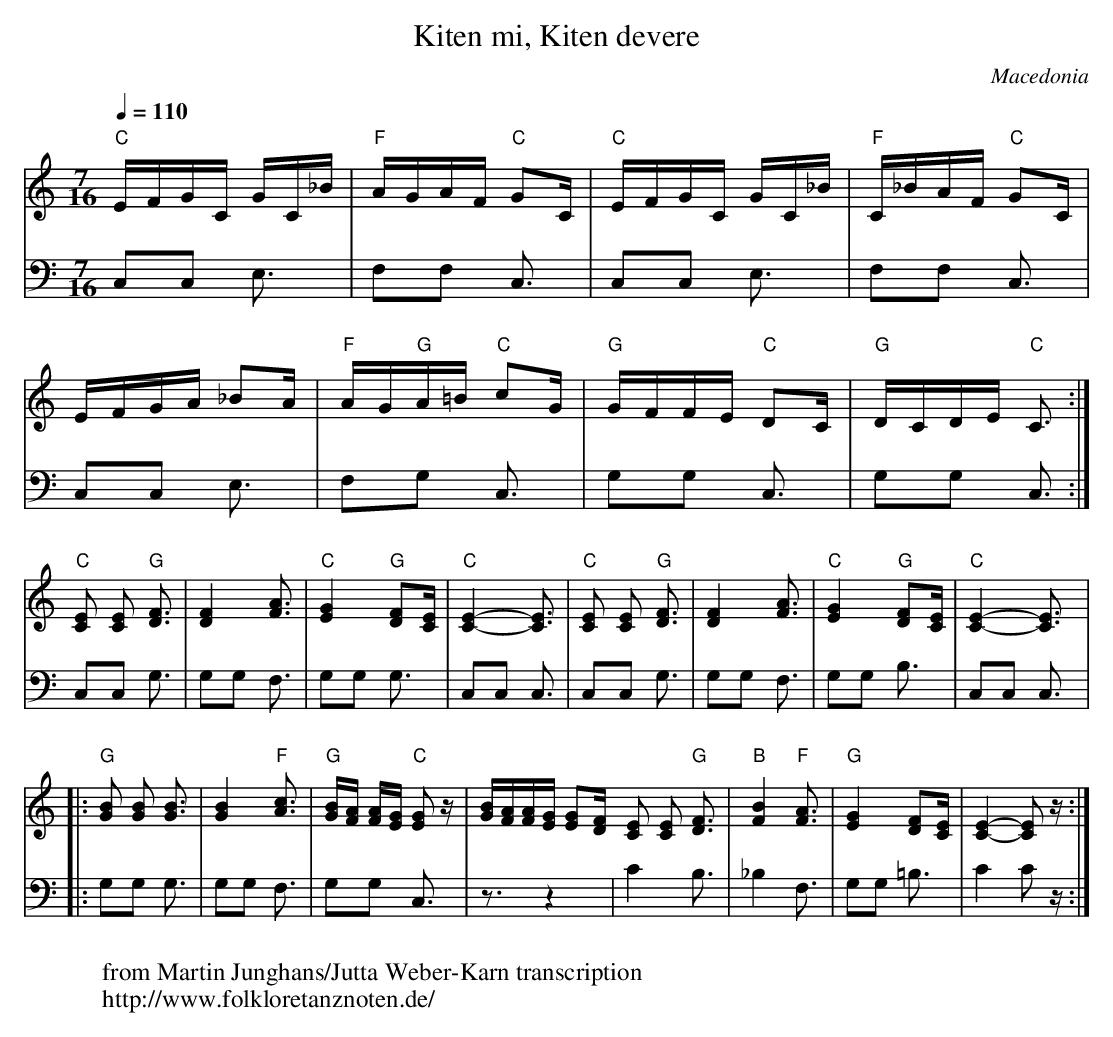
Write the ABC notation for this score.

X:1
T: Kiten mi, Kiten devere
O: Macedonia
W: from Martin Junghans/Jutta Weber-Karn transcription
W: http://www.folkloretanznoten.de/
M: 7/16
L: 1/16
Q:1/4=110
K:C
V:1
"C"EFGC GC_B|"F"AGAF "C"G2C|"C"EFGC GC_B|"F"C_BAF "C"G2C|
V:2
C,2C,2 E,3|F,2F,2 C,3|C,2C,2 E,3|F,2F,2 C,3|
V:1
EFGA _B2A|"F"AG"G"A=B  "C"c2G|"G"GFFE "C"D2C|"G"DCDE "C"C3:|
V:2
C,2C,2 E,3|F,2G,2 C,3|G,2G,2 C,3|G,2G,2 C,3:|
V:1
"C"[CE]2 [CE]2 "G"[DF]3|[DF]4 [FA]3|"C"[EG]4 "G"[DF]2[CE]|"C"[C-E-]4 [CE]3|\
V:2
C,2C,2 G,3|G,2G,2 F,3|G,2G,2 G,3|C,2C,2 C,3|\
V:1
"C"[CE]2 [CE]2 "G"[DF]3|[DF]4 [FA]3|"C"[EG]4 "G"[DF]2[CE]|"C"[C-E-]4 [CE]3|:
V:2
C,2C,2 G,3|G,2G,2 F,3|G,2G,2 B,3|C,2C,2 C,3|:
V:1
"G"[GB]2 [GB]2 [GB]3|[GB]4 "F"[Ac]3|"G"[GB][FA] [FA][EG] "C"[EG]2z|\
[GB][FA][FA][EG] [EG]2[DF]\
V:2
G,2G,2 G,3|G,2G,2 F,3|G,2G,2 C,3|z3 z4|\
V:1
[CE]2 [CE]2 "G"[DF]3|"B"[BF]4 "F" [FA]3|"G"[EG]4 [DF]2[CE]|[C-E-]4 [CE]2z:|
V:2
C4 B,3|_B,4 F,3|G,2G,2 =B,3|C4 C2z :|
